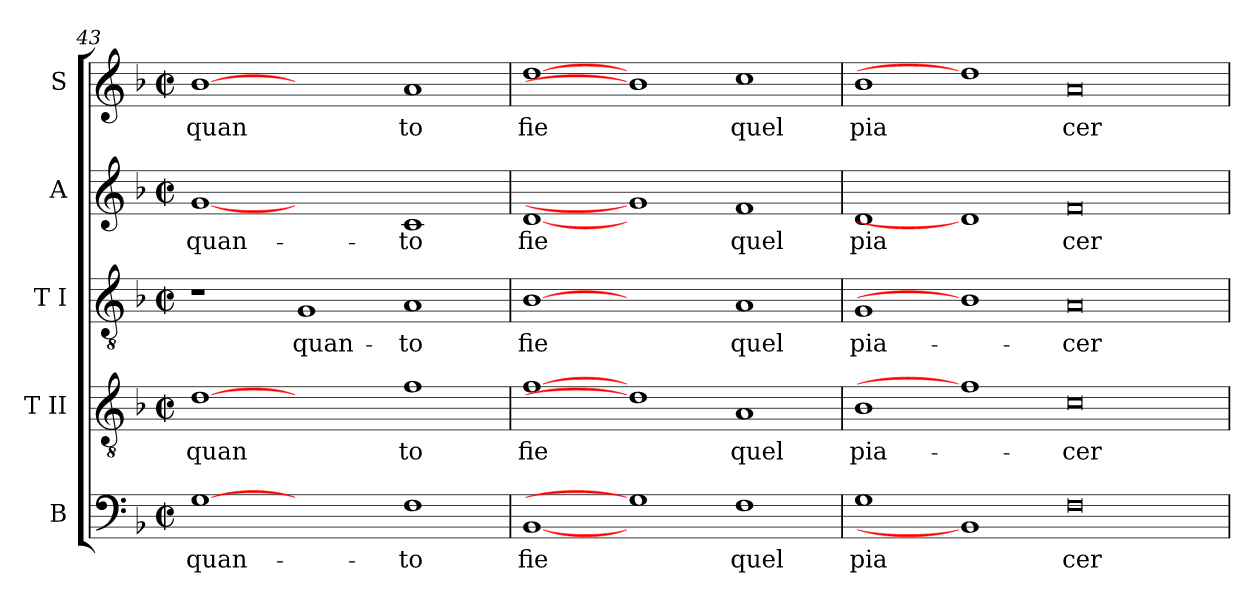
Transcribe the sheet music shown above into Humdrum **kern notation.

**kern	**text	**kern	**text	**kern	**text	**kern	**text	**kern	**text
*part5	*part5	*part4	*part4	*part3	*part3	*part2	*part2	*part1	*part1
*staff5	*staff5	*staff4	*staff4	*staff3	*staff3	*staff2	*staff2	*staff1	*staff1
*I"B	*	*I"T II	*	*I"T I	*	*I"A	*	*I"S	*
*clefF4	*	*clefGv2	*	*clefGv2	*	*clefG2	*	*clefG2	*
*k[b-]	*	*k[b-]	*	*k[b-]	*	*k[b-]	*	*k[b-]	*
*F:	*	*F:	*	*F:	*	*F:	*	*F:	*
*M2/2	*	*M2/2	*	*M2/2	*	*M2/2	*	*M2/2	*
*met(c|)	*	*met(c|)	*	*met(c|)	*	*met(c|)	*	*met(c|)	*
=43	=43	=43	=43	=43	=43	=43	=43	=43	=43
!	!LO:LY:b:cj	!	!LO:LY:b:cj	!	!	!	!LO:LY:b:cj	!	!LO:LY:b:cj
[1G	quan-	[1d	quan	1r	.	[1g	quan-	[1b-	quan
!	!	!	!	!	!LO:LY:b:cj	!	!	!	!
1ryy	.	1ryy	.	1G	quan-	1ryy	.	1ryy	.
!	!LO:LY:b:cj	!	!LO:LY:b:cj	!	!LO:LY:b:cj	!	!LO:LY:b:cj	!	!LO:LY:b:cj
1F	-to	1f	to	1A	-to	1c	-to	1a	to
=44	=44	=44	=44	=44	=44	=44	=44	=44	=44
!	!LO:LY:b:cj	!	!LO:LY:b:cj	!	!LO:LY:b:cj	!	!LO:LY:b:cj	!	!LO:LY:b:cj
[1BB-	fie	[1f	fie	[1B-	fie	[1d	fie	[1dd	fie
1G]	.	1d]	.	1ryy	.	1g]	.	1b-]	.
!	!LO:LY:b:cj	!	!LO:LY:b:cj	!	!LO:LY:b:cj	!	!LO:LY:b:cj	!	!LO:LY:b:cj
1F	quel	1A	quel	1A	quel	1f	quel	1cc	quel
!!LO:LB:g=z
=45	=45	=45	=45	=45	=45	=45	=45	=45	=45
!	!LO:LY:b:cj	!	!LO:LY:b:cj	!	!LO:LY:b:cj	!	!LO:LY:b:cj	!	!LO:LY:b:cj
1G	pia	1B-	pia-	1G	pia-	1d	pia	1b-	pia
1BB-]	.	1f]	.	1B-]	.	1d]	.	1dd]	.
!	!LO:LY:b:cj	!	!LO:LY:b:cj	!	!LO:LY:b:cj	!	!LO:LY:b:cj	!	!LO:LY:b:cj
0F	cer	0c	-cer	0A	-cer	0f	cer	0a	cer
=	=	=	=	=	=	=	=	=	=
*-	*-	*-	*-	*-	*-	*-	*-	*-	*-
